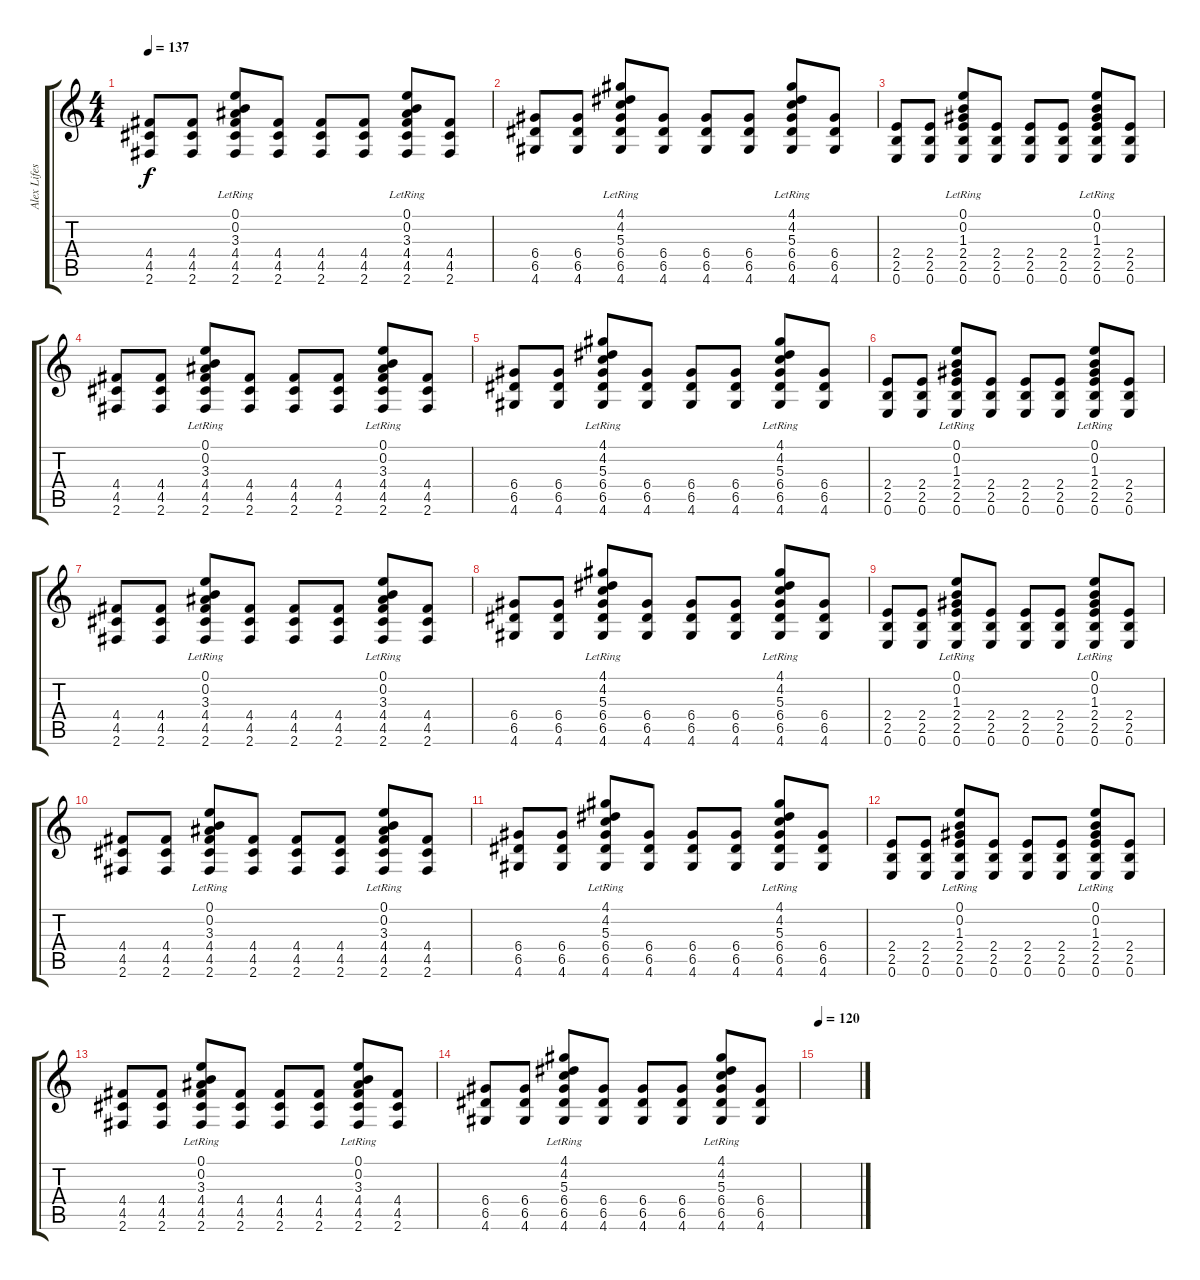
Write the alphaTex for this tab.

\track ("Alex Lifeson" "Alex Lifes") {mute instrument electricguitarclean}
\staff {score tabs}
\tuning (E4 B3 G3 D3 A2 E2) {hide}
\ts (4 4)
\tempo 137
\clef g2
\ks c
(4.4 4.5 2.6).8{dy f} (4.4 4.5 2.6).8 (0.1{lr} 0.2{lr} 3.3{lr} 4.4 4.5 2.6).8 (4.4 4.5 2.6).8 (4.4 4.5 2.6).8 (4.4 4.5 2.6).8 (0.1{lr} 0.2{lr} 3.3{lr} 4.4 4.5 2.6).8 (4.4 4.5 2.6).8 |
(6.4 6.5 4.6).8 (6.4 6.5 4.6).8 (4.1{lr} 4.2{lr} 5.3{lr} 6.4 6.5 4.6).8 (6.4 6.5 4.6).8 (6.4 6.5 4.6).8 (6.4 6.5 4.6).8 (4.1{lr} 4.2{lr} 5.3{lr} 6.4 6.5 4.6).8 (6.4 6.5 4.6).8 |
(2.4 2.5 0.6).8 (2.4 2.5 0.6).8 (0.1{lr} 0.2{lr} 1.3{lr} 2.4 2.5 0.6).8 (2.4 2.5 0.6).8 (2.4 2.5 0.6).8 (2.4 2.5 0.6).8 (0.1{lr} 0.2{lr} 1.3{lr} 2.4 2.5 0.6).8 (2.4 2.5 0.6).8 |
(4.4 4.5 2.6).8 (4.4 4.5 2.6).8 (0.1{lr} 0.2{lr} 3.3{lr} 4.4 4.5 2.6).8 (4.4 4.5 2.6).8 (4.4 4.5 2.6).8 (4.4 4.5 2.6).8 (0.1{lr} 0.2{lr} 3.3{lr} 4.4 4.5 2.6).8 (4.4 4.5 2.6).8 |
(6.4 6.5 4.6).8 (6.4 6.5 4.6).8 (4.1{lr} 4.2{lr} 5.3{lr} 6.4 6.5 4.6).8 (6.4 6.5 4.6).8 (6.4 6.5 4.6).8 (6.4 6.5 4.6).8 (4.1{lr} 4.2{lr} 5.3{lr} 6.4 6.5 4.6).8 (6.4 6.5 4.6).8 |
(2.4 2.5 0.6).8 (2.4 2.5 0.6).8 (0.1{lr} 0.2{lr} 1.3{lr} 2.4 2.5 0.6).8 (2.4 2.5 0.6).8 (2.4 2.5 0.6).8 (2.4 2.5 0.6).8 (0.1{lr} 0.2{lr} 1.3{lr} 2.4 2.5 0.6).8 (2.4 2.5 0.6).8 |
(4.4 4.5 2.6).8 (4.4 4.5 2.6).8 (0.1{lr} 0.2{lr} 3.3{lr} 4.4 4.5 2.6).8 (4.4 4.5 2.6).8 (4.4 4.5 2.6).8 (4.4 4.5 2.6).8 (0.1{lr} 0.2{lr} 3.3{lr} 4.4 4.5 2.6).8 (4.4 4.5 2.6).8 |
(6.4 6.5 4.6).8 (6.4 6.5 4.6).8 (4.1{lr} 4.2{lr} 5.3{lr} 6.4 6.5 4.6).8 (6.4 6.5 4.6).8 (6.4 6.5 4.6).8 (6.4 6.5 4.6).8 (4.1{lr} 4.2{lr} 5.3{lr} 6.4 6.5 4.6).8 (6.4 6.5 4.6).8 |
(2.4 2.5 0.6).8 (2.4 2.5 0.6).8 (0.1{lr} 0.2{lr} 1.3{lr} 2.4 2.5 0.6).8 (2.4 2.5 0.6).8 (2.4 2.5 0.6).8 (2.4 2.5 0.6).8 (0.1{lr} 0.2{lr} 1.3{lr} 2.4 2.5 0.6).8 (2.4 2.5 0.6).8 |
(4.4 4.5 2.6).8 (4.4 4.5 2.6).8 (0.1{lr} 0.2{lr} 3.3{lr} 4.4 4.5 2.6).8 (4.4 4.5 2.6).8 (4.4 4.5 2.6).8 (4.4 4.5 2.6).8 (0.1{lr} 0.2{lr} 3.3{lr} 4.4 4.5 2.6).8 (4.4 4.5 2.6).8 |
(6.4 6.5 4.6).8 (6.4 6.5 4.6).8 (4.1{lr} 4.2{lr} 5.3{lr} 6.4 6.5 4.6).8 (6.4 6.5 4.6).8 (6.4 6.5 4.6).8 (6.4 6.5 4.6).8 (4.1{lr} 4.2{lr} 5.3{lr} 6.4 6.5 4.6).8 (6.4 6.5 4.6).8 |
(2.4 2.5 0.6).8 (2.4 2.5 0.6).8 (0.1{lr} 0.2{lr} 1.3{lr} 2.4 2.5 0.6).8 (2.4 2.5 0.6).8 (2.4 2.5 0.6).8 (2.4 2.5 0.6).8 (0.1{lr} 0.2{lr} 1.3{lr} 2.4 2.5 0.6).8 (2.4 2.5 0.6).8 |
(4.4 4.5 2.6).8 (4.4 4.5 2.6).8 (0.1{lr} 0.2{lr} 3.3{lr} 4.4 4.5 2.6).8 (4.4 4.5 2.6).8 (4.4 4.5 2.6).8 (4.4 4.5 2.6).8 (0.1{lr} 0.2{lr} 3.3{lr} 4.4 4.5 2.6).8 (4.4 4.5 2.6).8 |
(6.4 6.5 4.6).8 (6.4 6.5 4.6).8 (4.1{lr} 4.2{lr} 5.3{lr} 6.4 6.5 4.6).8 (6.4 6.5 4.6).8 (6.4 6.5 4.6).8 (6.4 6.5 4.6).8 (4.1{lr} 4.2{lr} 5.3{lr} 6.4 6.5 4.6).8 (6.4 6.5 4.6).8 |
\tempo 120
